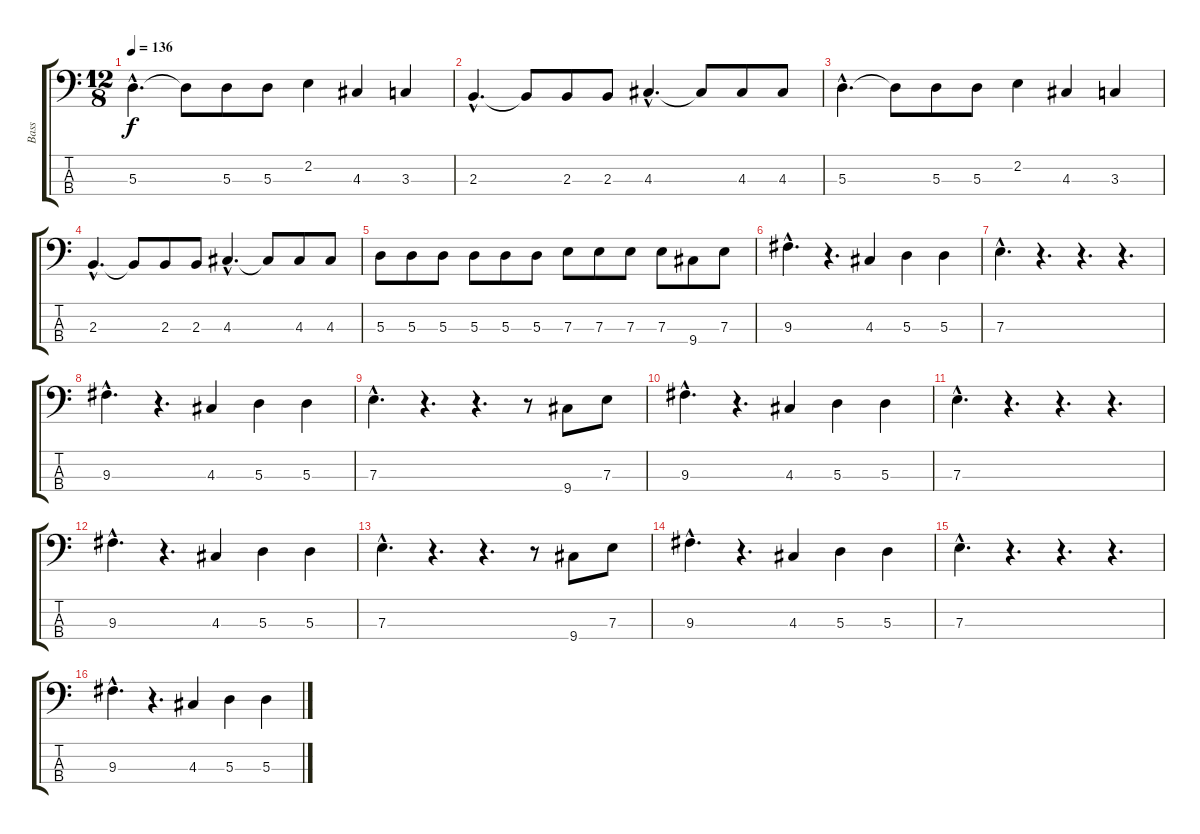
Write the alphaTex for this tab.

\track ("Bass" "Bass") {instrument electricbassfinger}
\staff {score tabs}
\tuning (G2 D2 A1 E1) {hide}
\ts (12 8)
\tempo 136
\clef f4
\ks c
5.3{hac}.4{d dy f} 5.3{t}.8 5.3.8 5.3.8 2.2.4 4.3.4 3.3.4 |
2.3{hac}.4{d} 2.3{t}.8 2.3.8 2.3.8 4.3{hac}.4{d} 4.3{t}.8 4.3.8 4.3.8 |
5.3{hac}.4{d} 5.3{t}.8 5.3.8 5.3.8 2.2.4 4.3.4 3.3.4 |
2.3{hac}.4{d} 2.3{t}.8 2.3.8 2.3.8 4.3{hac}.4{d} 4.3{t}.8 4.3.8 4.3.8 |
5.3.8 5.3.8 5.3.8 5.3.8 5.3.8 5.3.8 7.3.8 7.3.8 7.3.8 7.3.8 9.4.8 7.3.8 |
9.3{hac}.4{d} r.4{d} 4.3.4 5.3.4 5.3.4 |
7.3{hac}.4{d} r.4{d} r.4{d} r.4{d} |
9.3{hac}.4{d} r.4{d} 4.3.4 5.3.4 5.3.4 |
7.3{hac}.4{d} r.4{d} r.4{d} r.8 9.4.8 7.3.8 |
9.3{hac}.4{d} r.4{d} 4.3.4 5.3.4 5.3.4 |
7.3{hac}.4{d} r.4{d} r.4{d} r.4{d} |
9.3{hac}.4{d} r.4{d} 4.3.4 5.3.4 5.3.4 |
7.3{hac}.4{d} r.4{d} r.4{d} r.8 9.4.8 7.3.8 |
9.3{hac}.4{d} r.4{d} 4.3.4 5.3.4 5.3.4 |
7.3{hac}.4{d} r.4{d} r.4{d} r.4{d} |
9.3{hac}.4{d} r.4{d} 4.3.4 5.3.4 5.3.4
